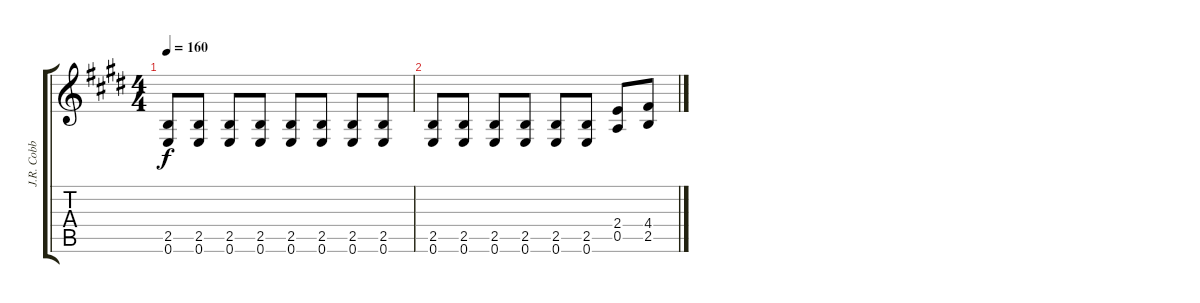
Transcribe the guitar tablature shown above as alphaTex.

\track ("J.R. Cobb Guitar" "J.R. Cobb ") {instrument distortionguitar}
\staff {score tabs}
\tuning (E4 B3 G3 D3 A2 E2) {hide}
\ts (4 4)
\tempo 160
\clef g2
\ks e
(2.5 0.6).8{dy f} (2.5 0.6).8 (2.5 0.6).8 (2.5 0.6).8 (2.5 0.6).8 (2.5 0.6).8 (2.5 0.6).8 (2.5 0.6).8 |
(2.5 0.6).8 (2.5 0.6).8 (2.5 0.6).8 (2.5 0.6).8 (2.5 0.6).8 (2.5 0.6).8 (2.4 0.5).8 (4.4 2.5).8
